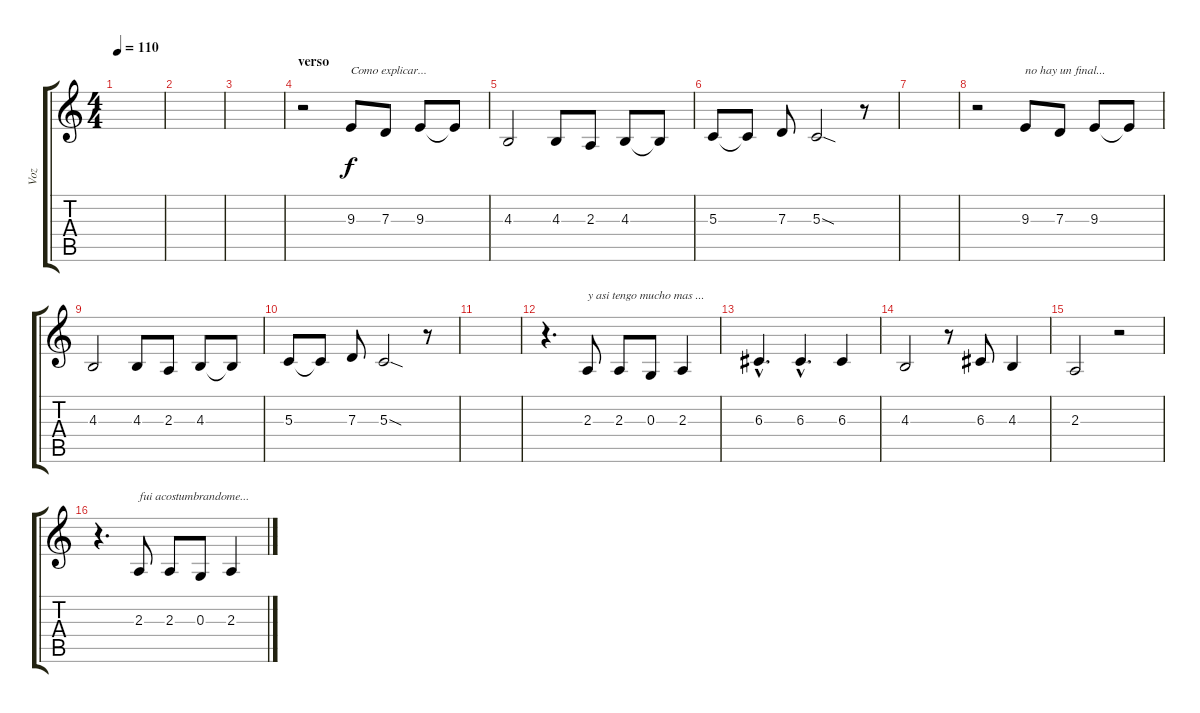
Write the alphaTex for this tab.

\track ("Voz" "Voz") {instrument violin}
\staff {score tabs}
\tuning (E4 B3 G3 D3 A2 E2) {hide}
\ts (4 4)
\tempo 110
\clef g2
\ks c
|
|
|
\section ("" "verso")
r.2 9.3.8{txt "Como explicar..."} 7.3.8 9.3.8 9.3{t}.8 |
4.3.2 4.3.8 2.3.8 4.3.8 4.3{t}.8 |
5.3.8 5.3{t}.8 7.3.8 5.3{sod}.2 r.8 |
|
r.2 9.3.8{txt "no hay un final..."} 7.3.8 9.3.8 9.3{t}.8 |
4.3.2 4.3.8 2.3.8 4.3.8 4.3{t}.8 |
5.3.8 5.3{t}.8 7.3.8 5.3{sod}.2 r.8 |
|
r.4{d} 2.3.8{txt "y asi tengo mucho mas ..."} 2.3.8 0.3.8 2.3.4 |
6.3{hac}.4{d} 6.3{hac}.4{d} 6.3.4 |
4.3.2 r.8 6.3.8 4.3.4 |
2.3.2 r.2 |
r.4{d} 2.3.8{txt "fui acostumbrandome..."} 2.3.8 0.3.8 2.3.4
